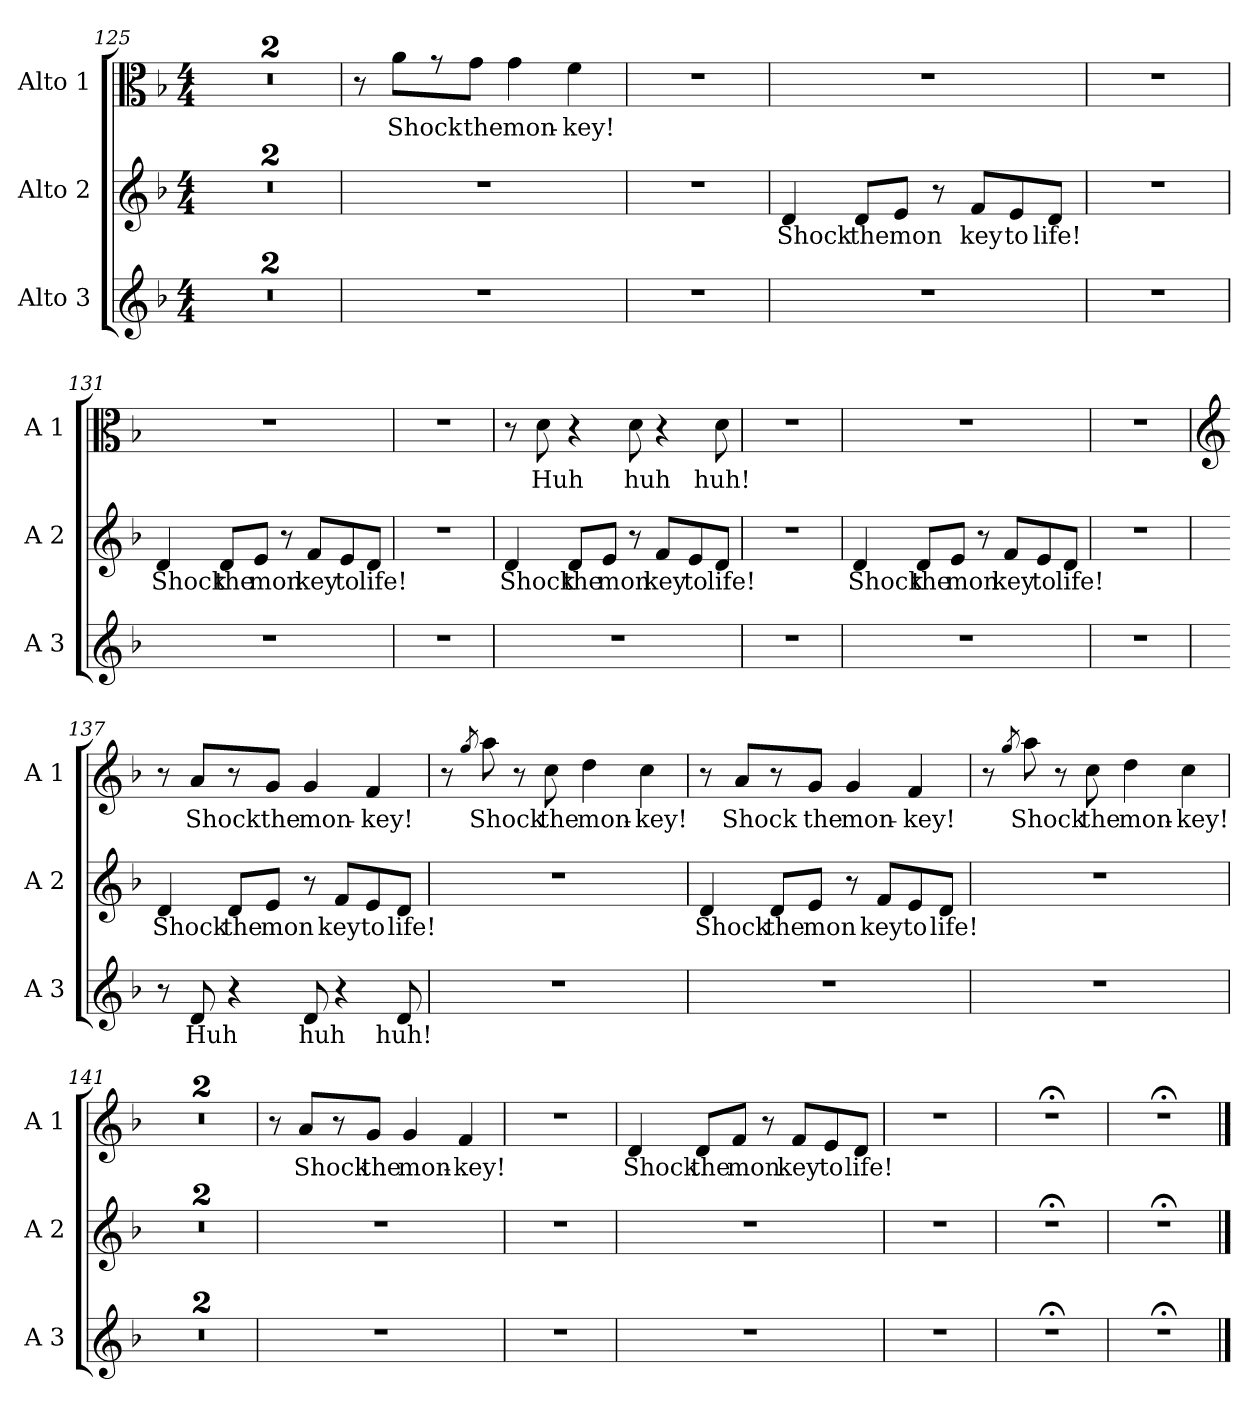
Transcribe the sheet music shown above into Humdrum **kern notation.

**kern	**text	**kern	**text	**kern	**text
*part3	*part3	*part2	*part2	*part1	*part1
*staff3	*staff3	*staff2	*staff2	*staff1	*staff1
*I"Alto 3	*	*I"Alto 2	*	*I"Alto 1	*
*I'A 3	*	*I'A 2	*	*I'A 1	*
*clefG2	*	*clefG2	*	*clefC3	*
*k[b-]	*	*k[b-]	*	*k[b-]	*
*d:	*	*d:	*	*d:	*
*M4/4	*	*M4/4	*	*M4/4	*
=125	=125	=125	=125	=125	=125
1r	.	1r	.	1r	.
!!LO:LB:g=z
=126	=126	=126	=126	=126	=126
1r	.	1r	.	1r	.
=127	=127	=127	=127	=127	=127
1r	.	1r	.	8r	.
!	!	!	!	!	!LO:LY:b
.	.	.	.	8a\L	Shock
.	.	.	.	8r	.
!	!	!	!	!	!LO:LY:b
.	.	.	.	8g\J	the
!	!	!	!	!	!LO:LY:b
.	.	.	.	4g\	mon-
!	!	!	!	!	!LO:LY:b
.	.	.	.	4f\	-key!
=128	=128	=128	=128	=128	=128
1r	.	1r	.	1r	.
=129	=129	=129	=129	=129	=129
!	!	!LO:N:head=solid	!LO:LY:b	!	!
1r	.	4d/	Shock	1r	.
!	!	!	!LO:LY:b	!	!
.	.	8d/L	the	.	.
!	!	!	!LO:LY:b	!	!
.	.	8e/J	mon	.	.
.	.	8r	.	.	.
!	!	!	!LO:LY:b	!	!
.	.	8f/L	key	.	.
!	!	!	!LO:LY:b	!	!
.	.	8e/	to	.	.
!	!	!	!LO:LY:b	!	!
.	.	8d/J	life!	.	.
=130	=130	=130	=130	=130	=130
1r	.	1r	.	1r	.
!!LO:LB:g=z
=131	=131	=131	=131	=131	=131
!	!	!LO:N:head=solid	!LO:LY:b	!	!
1r	.	4d/	Shock	1r	.
!	!	!	!LO:LY:b	!	!
.	.	8d/L	the	.	.
!	!	!	!LO:LY:b	!	!
.	.	8e/J	mon	.	.
.	.	8r	.	.	.
!	!	!	!LO:LY:b	!	!
.	.	8f/L	key	.	.
!	!	!	!LO:LY:b	!	!
.	.	8e/	to	.	.
!	!	!	!LO:LY:b	!	!
.	.	8d/J	life!	.	.
=132	=132	=132	=132	=132	=132
1r	.	1r	.	1r	.
=133	=133	=133	=133	=133	=133
!	!	!LO:N:head=solid	!LO:LY:b	!	!
1r	.	4d/	Shock	8r	.
!	!	!	!	!	!LO:LY:b
.	.	.	.	8d\	Huh
!	!	!	!LO:LY:b	!	!
.	.	8d/L	the	4r	.
!	!	!	!LO:LY:b	!	!
.	.	8e/J	mon	.	.
!	!	!	!	!	!LO:LY:b
.	.	8r	.	8d\	huh
!	!	!	!LO:LY:b	!	!
.	.	8f/L	key	4r	.
!	!	!	!LO:LY:b	!	!
.	.	8e/	to	.	.
!	!	!	!LO:LY:b	!	!LO:LY:b
.	.	8d/J	life!	8d\	huh!
=134	=134	=134	=134	=134	=134
1r	.	1r	.	1r	.
!!LO:PB:g=z
=135	=135	=135	=135	=135	=135
!	!	!LO:N:head=solid	!LO:LY:b	!	!
1r	.	4d/	Shock	1r	.
!	!	!	!LO:LY:b	!	!
.	.	8d/L	the	.	.
!	!	!	!LO:LY:b	!	!
.	.	8e/J	mon	.	.
.	.	8r	.	.	.
!	!	!	!LO:LY:b	!	!
.	.	8f/L	key	.	.
!	!	!	!LO:LY:b	!	!
.	.	8e/	to	.	.
!	!	!	!LO:LY:b	!	!
.	.	8d/J	life!	.	.
=136	=136	=136	=136	=136	=136
1r	.	1r	.	1r	.
=137	=137	=137	=137	=137	=137
*	*	*	*	*clefG2	*
!	!	!LO:N:head=solid	!LO:LY:b	!	!
8r	.	4d/	Shock	8r	.
!	!LO:LY:b	!	!	!	!LO:LY:b
8d/	Huh	.	.	8a/L	Shock
!	!	!	!LO:LY:b	!	!
4r	.	8d/L	the	8r	.
!	!	!	!LO:LY:b	!	!LO:LY:b
.	.	8e/J	mon	8g/J	the
!	!LO:LY:b	!	!	!	!LO:LY:b
8d/	huh	8r	.	4g/	mon-
!	!	!	!LO:LY:b	!	!
4r	.	8f/L	key	.	.
!	!	!	!LO:LY:b	!	!LO:LY:b
.	.	8e/	to	4f/	-key!
!	!LO:LY:b	!	!LO:LY:b	!	!
8d/	huh!	8d/J	life!	.	.
=138	=138	=138	=138	=138	=138
1r	.	1r	.	8r	.
.	.	.	.	8qgg/	.
!	!	!	!	!	!LO:LY:b
.	.	.	.	8aa\	Shock
.	.	.	.	8r	.
!	!	!	!	!	!LO:LY:b
.	.	.	.	8cc\	the
!	!	!	!	!	!LO:LY:b
.	.	.	.	4dd\	mon-
!	!	!	!	!	!LO:LY:b
.	.	.	.	4cc\	-key!
!!LO:LB:g=z
=139	=139	=139	=139	=139	=139
!	!	!LO:N:head=solid	!LO:LY:b	!	!
1r	.	4d/	Shock	8r	.
!	!	!	!	!	!LO:LY:b
.	.	.	.	8a/L	Shock
!	!	!	!LO:LY:b	!	!
.	.	8d/L	the	8r	.
!	!	!	!LO:LY:b	!	!LO:LY:b
.	.	8e/J	mon	8g/J	the
!	!	!	!	!	!LO:LY:b
.	.	8r	.	4g/	mon-
!	!	!	!LO:LY:b	!	!
.	.	8f/L	key	.	.
!	!	!	!LO:LY:b	!	!LO:LY:b
.	.	8e/	to	4f/	-key!
!	!	!	!LO:LY:b	!	!
.	.	8d/J	life!	.	.
=140	=140	=140	=140	=140	=140
1r	.	1r	.	8r	.
.	.	.	.	8qgg/	.
!	!	!	!	!	!LO:LY:b
.	.	.	.	8aa\	Shock
.	.	.	.	8r	.
!	!	!	!	!	!LO:LY:b
.	.	.	.	8cc\	the
!	!	!	!	!	!LO:LY:b
.	.	.	.	4dd\	mon-
!	!	!	!	!	!LO:LY:b
.	.	.	.	4cc\	-key!
=141	=141	=141	=141	=141	=141
1r	.	1r	.	1r	.
=142	=142	=142	=142	=142	=142
1r	.	1r	.	1r	.
=143	=143	=143	=143	=143	=143
1r	.	1r	.	8r	.
!	!	!	!	!	!LO:LY:b
.	.	.	.	8a/L	Shock
.	.	.	.	8r	.
!	!	!	!	!	!LO:LY:b
.	.	.	.	8g/J	the
!	!	!	!	!	!LO:LY:b
.	.	.	.	4g/	mon-
!	!	!	!	!	!LO:LY:b
.	.	.	.	4f/	-key!
!!LO:LB:g=z
=144	=144	=144	=144	=144	=144
1r	.	1r	.	1r	.
=145	=145	=145	=145	=145	=145
!	!	!	!	!LO:N:head=solid	!LO:LY:b
1r	.	1r	.	4d/	Shock
!	!	!	!	!	!LO:LY:b
.	.	.	.	8d/L	the
!	!	!	!	!	!LO:LY:b
.	.	.	.	8f/J	mon
.	.	.	.	8r	.
!	!	!	!	!	!LO:LY:b
.	.	.	.	8f/L	key
!	!	!	!	!	!LO:LY:b
.	.	.	.	8e/	to
!	!	!	!	!	!LO:LY:b
.	.	.	.	8d/J	life!
=146	=146	=146	=146	=146	=146
1r	.	1r	.	1r	.
=146X1	=146X1	=146X1	=146X1	=146X1	=146X1
1r;<	.	1r;<	.	1r;<	.
=146X2	=146X2	=146X2	=146X2	=146X2	=146X2
1r;<	.	1r;<	.	1r;<	.
==	==	==	==	==	==
*-	*-	*-	*-	*-	*-
